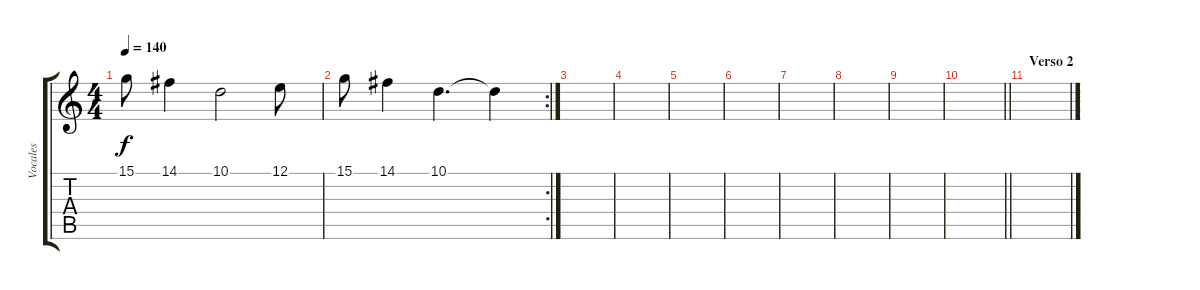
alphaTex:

\track ("Vocales" "Vocales") {instrument choiraahs}
\staff {score tabs}
\tuning (E4 B3 G3 D3 A2 E2) {hide}
\ts (4 4)
\tempo 140
\clef g2
\ks c
15.1.8{dy f} 14.1.4 10.1.2 12.1.8 |
\rc 2
15.1.8 14.1.4 10.1.4{d} 10.1{t}.4 |
|
|
|
|
|
|
|
\barLineRight lightlight
|
\section ("" "Verso 2")
